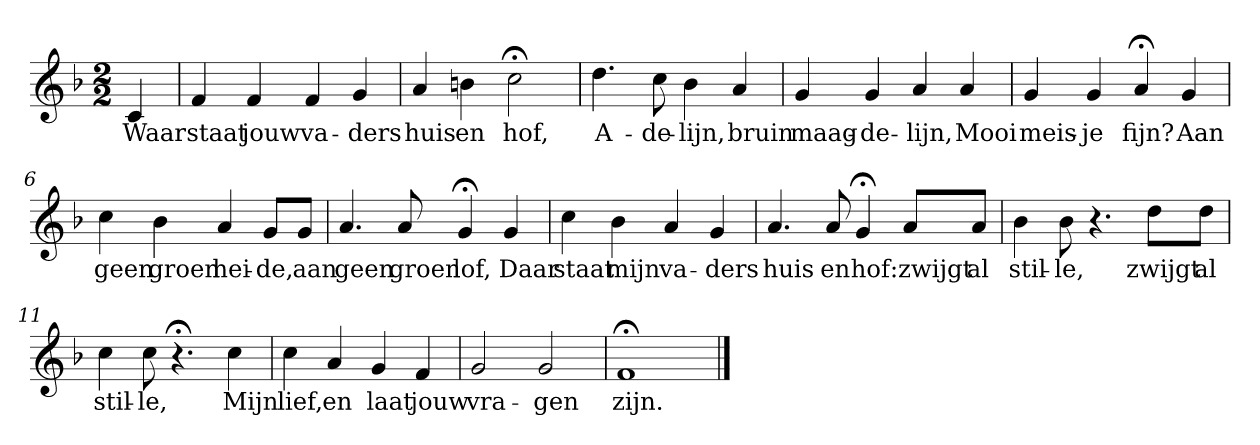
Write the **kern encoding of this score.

**kern	**text
*part1	*part1
*staff1	*staff1
*k[b-]	*
*F:	*
*M2/2	*
*MM120	*
=	=
4c	Waar
=1	=1
4f	staat
4f	jouw
4f	va-
4g	-ders
=2	=2
4a	huis
4bn	en
2cc;<	hof,
=3	=3
4.dd	A-
8cc	-de-
4b-	-lijn,
4a	bruin
=4	=4
4g	maag-
4g	-de-
4a	-lijn,
4a	Mooi
=5	=5
4g	meis-
4g	-je
4a;<	fijn?
4g	Aan
=6	=6
4cc	geen
4b-	groen
4a	hei-
8gL	-de,
8gJ	aan
=7	=7
4.a	geen
8a	groen
4g;<	lof,
4g	Daar
=8	=8
4cc	staat
4b-	mijn
4a	va-
4g	-ders
=9	=9
4.a	huis
8a	en
4g;<	hof:
8aL	zwijgt
8aJ	al
=10	=10
4b-	stil-
8b-	-le,
4.r	.
8ddL	zwijgt
8ddJ	al
=11	=11
4cc	stil-
8cc	-le,
4.r;<	.
4cc	Mijn
=12	=12
4cc	lief,
4a	en
4g	laat
4f	jouw
=13	=13
2g	vra-
2g	-gen
=14	=14
1f;<	zijn.
==	==
*-	*-
